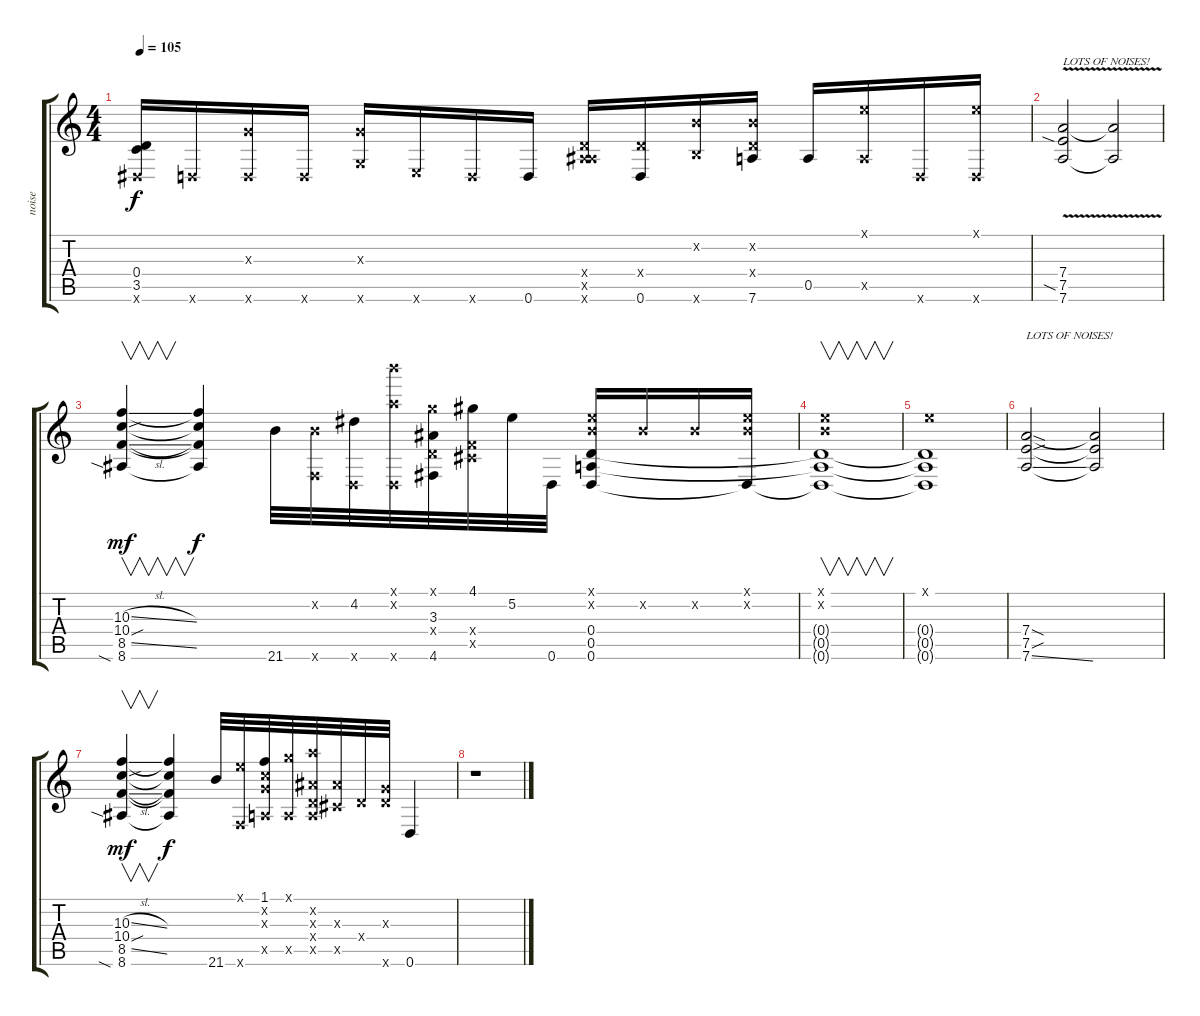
\track ("noise" "noise") {instrument guitarharmonics}
\staff {score tabs}
\tuning (E4 B3 G3 D3 A2 D2) {hide}
\ts (4 4)
\tempo 105
\clef g2
\ks c
(0.4{t} 3.5{t} 1.6{x}).16{dy f} 0.6{x}.16 (0.3{x} 0.6{x}).16 0.6{x}.16 (0.3{x} 5.6{x}).16 2.6{x}.16 0.6{x}.16 0.6.16 (0.4{x} 0.5{x} 8.6{x}).16 (0.4{x} 0.6).16 (0.2{x} 9.6{x}).16 (0.2{x} 0.4{x} 7.6).16 0.5.16 (0.1{x} 0.5{x}).16 0.6{x}.16 (0.1{x} 0.6{x}).16 |
(7.4{v} 7.5{sia} 7.6).2{txt "LOTS OF NOISES!" instrument guitarharmonics} (7.4{t} 7.6{t}).2 |
(10.3{sl} 10.4{sou} 8.5{sl} 8.6{sia}).4{v dy mf} (10.3{t} 10.4{t} 8.5{t} 8.6{t}).4{dy f} 21.6.32 (0.2{x} 3.6{x}).32 (4.2 0.6{x}).32 (5.1{x} 24.2{x} 0.6{x}).32 (3.1{x} 3.3 0.4{x} 4.6).32 (4.1 3.4{x} 4.5{x}).32 5.2.32 0.6.32 (0.1{x} 0.2{x} 0.4 0.5 0.6).16 0.2{x}.16 0.2{x}.16 (0.1{x} 0.2{x} 0.6{t}).16 |
(0.1{x} 0.2{x} 0.4{t} 0.5{t} 0.6{t}).1{v} |
(0.1{x} 0.4{t} 0.5{t} 0.6{t}).1 |
(7.4{sod} 7.5{sou} 7.6{ss}).2{txt "LOTS OF NOISES!" instrument guitarharmonics} (7.4{t} 7.5{t} 7.6{t}).2 |
(10.3{sl} 10.4{sou} 8.5{sl} 8.6{sia}).4{v dy mf} (10.3{t} 10.4{t} 8.5{t} 8.6{t}).4{dy f} 21.6.32 (0.1{x} 3.6{x}).32 (1.1 1.2{x} 0.3{x} 0.5{x}).32 (3.1{x} 0.5{x}).32 (10.2{x} 3.3{x} 0.4{x} 0.5{x}).32 (3.3{x} 4.5{x}).32 0.4{x}.32 (0.3{x} 12.6{x}).32 0.6.4 |
r.1
